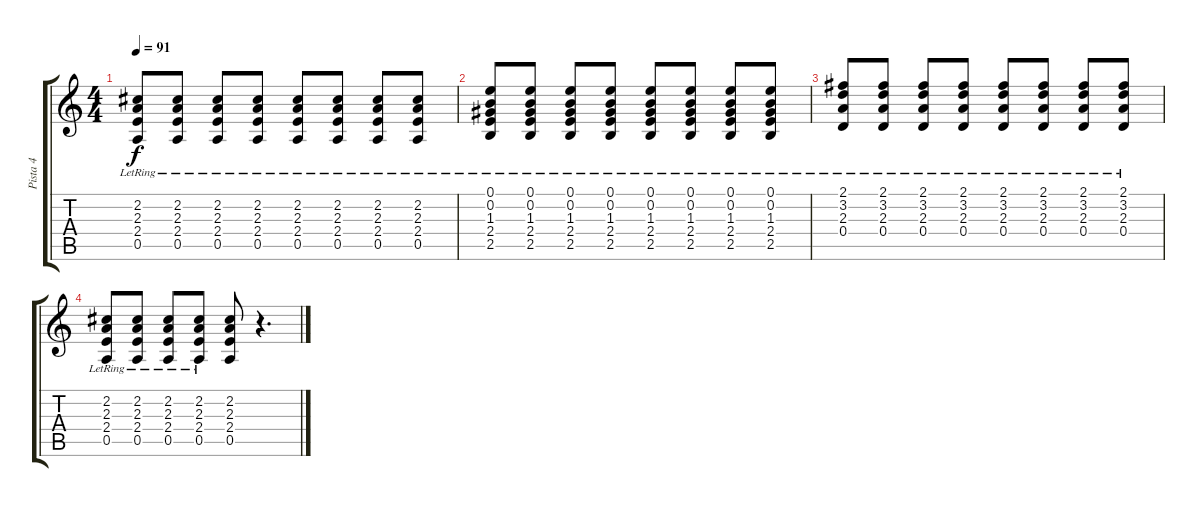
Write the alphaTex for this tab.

\track ("Pista 4" "Pista 4") {instrument acousticguitarsteel}
\staff {score tabs}
\tuning (E4 B3 G3 D3 A2 E2) {hide}
\ts (4 4)
\tempo 91
\clef g2
\ks c
(2.2{lr} 2.3{lr} 2.4{lr} 0.5{lr}).8{dy f} (2.2{lr} 2.3{lr} 2.4{lr} 0.5{lr}).8 (2.2{lr} 2.3{lr} 2.4{lr} 0.5{lr}).8 (2.2{lr} 2.3{lr} 2.4{lr} 0.5{lr}).8 (2.2{lr} 2.3{lr} 2.4{lr} 0.5{lr}).8 (2.2{lr} 2.3{lr} 2.4{lr} 0.5{lr}).8 (2.2{lr} 2.3{lr} 2.4{lr} 0.5{lr}).8 (2.2{lr} 2.3{lr} 2.4{lr} 0.5{lr}).8 |
(0.1{lr} 0.2{lr} 1.3{lr} 2.4{lr} 2.5{lr}).8 (0.1{lr} 0.2{lr} 1.3{lr} 2.4{lr} 2.5{lr}).8 (0.1{lr} 0.2{lr} 1.3{lr} 2.4{lr} 2.5{lr}).8 (0.1{lr} 0.2{lr} 1.3{lr} 2.4{lr} 2.5{lr}).8 (0.1{lr} 0.2{lr} 1.3{lr} 2.4{lr} 2.5{lr}).8 (0.1{lr} 0.2{lr} 1.3{lr} 2.4{lr} 2.5{lr}).8 (0.1{lr} 0.2{lr} 1.3{lr} 2.4{lr} 2.5{lr}).8 (0.1{lr} 0.2{lr} 1.3{lr} 2.4{lr} 2.5{lr}).8 |
(2.1{lr} 3.2{lr} 2.3{lr} 0.4{lr}).8 (2.1{lr} 3.2{lr} 2.3{lr} 0.4{lr}).8 (2.1{lr} 3.2{lr} 2.3{lr} 0.4{lr}).8 (2.1{lr} 3.2{lr} 2.3{lr} 0.4{lr}).8 (2.1{lr} 3.2{lr} 2.3{lr} 0.4{lr}).8 (2.1{lr} 3.2{lr} 2.3{lr} 0.4{lr}).8 (2.1{lr} 3.2{lr} 2.3{lr} 0.4{lr}).8 (2.1{lr} 3.2{lr} 2.3{lr} 0.4{lr}).8 |
(2.2{lr} 2.3{lr} 2.4{lr} 0.5{lr}).8 (2.2{lr} 2.3{lr} 2.4{lr} 0.5{lr}).8 (2.2{lr} 2.3{lr} 2.4{lr} 0.5{lr}).8 (2.2{lr} 2.3{lr} 2.4{lr} 0.5{lr}).8 (2.2 2.3 2.4 0.5).8 r.4{d}
